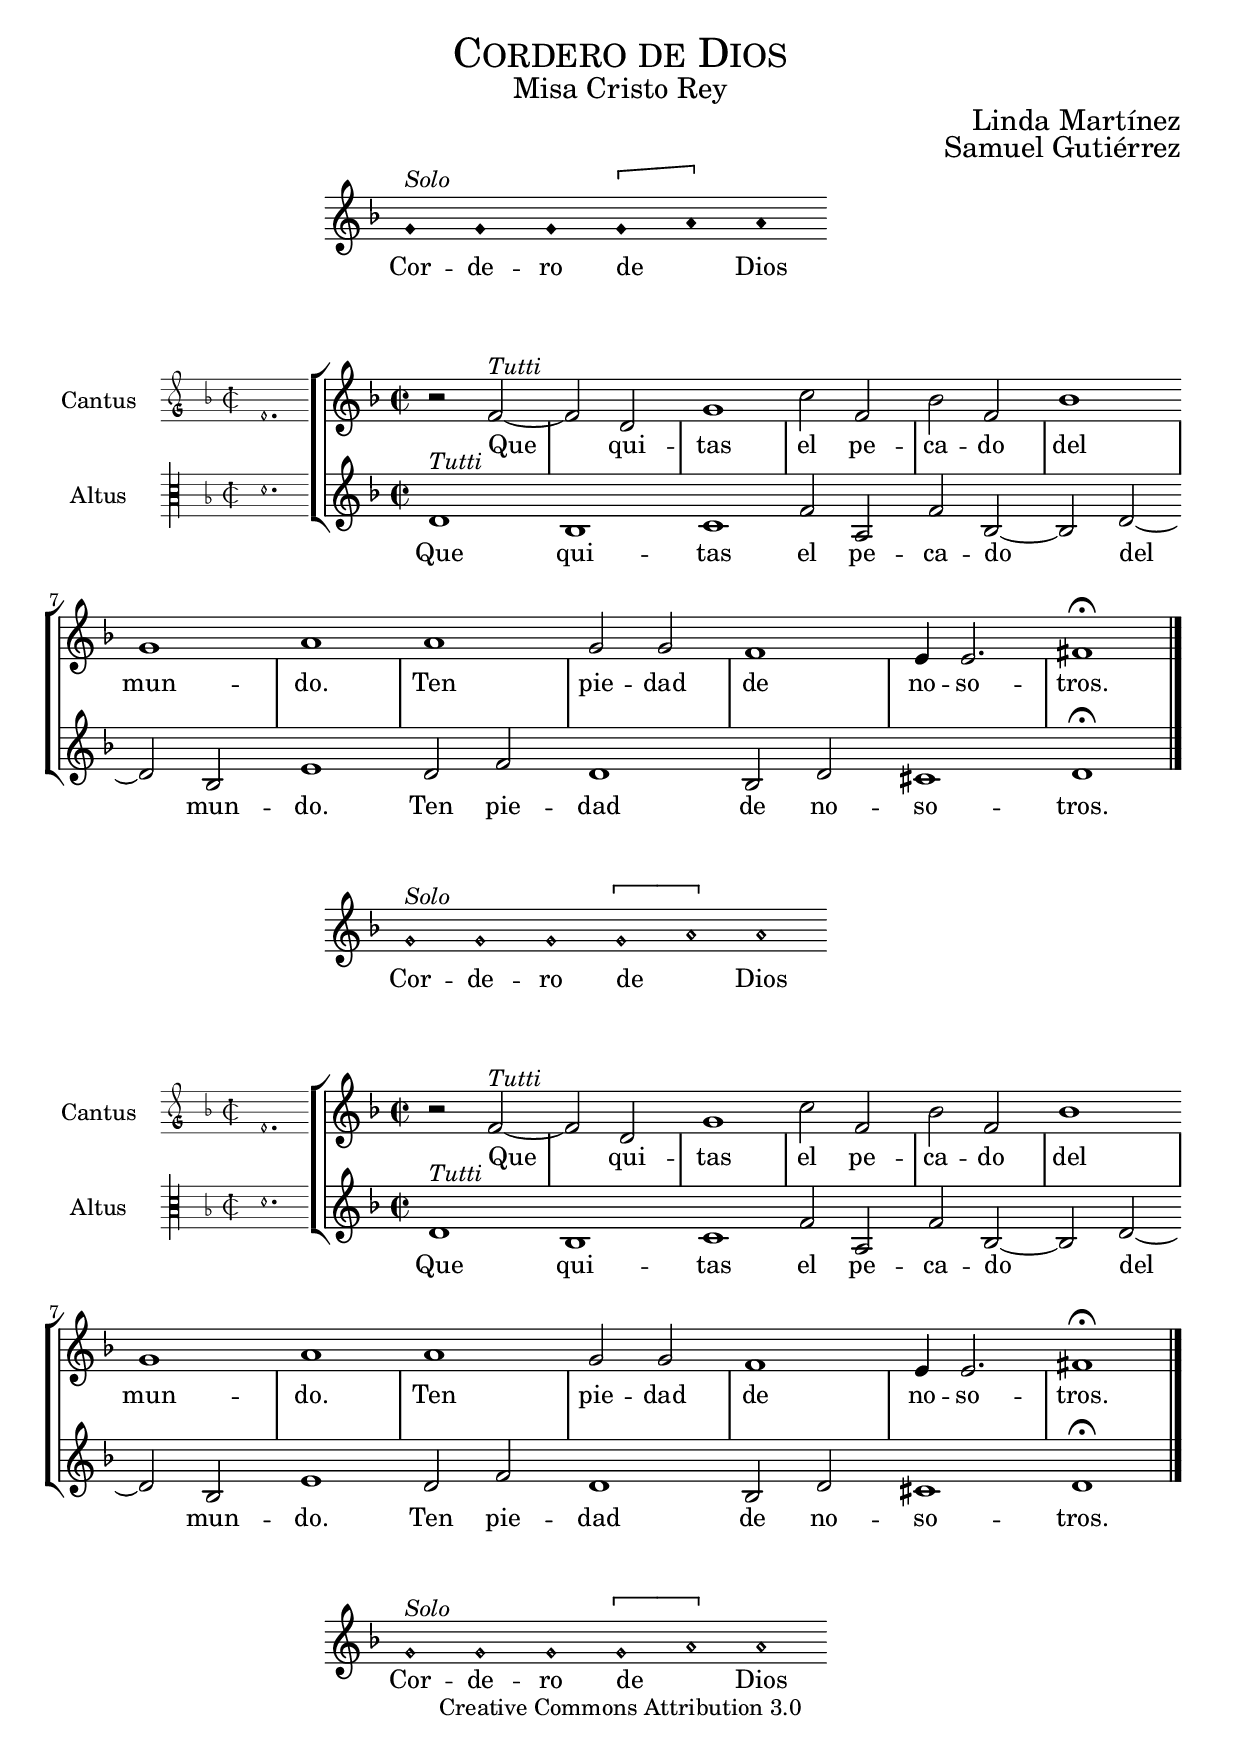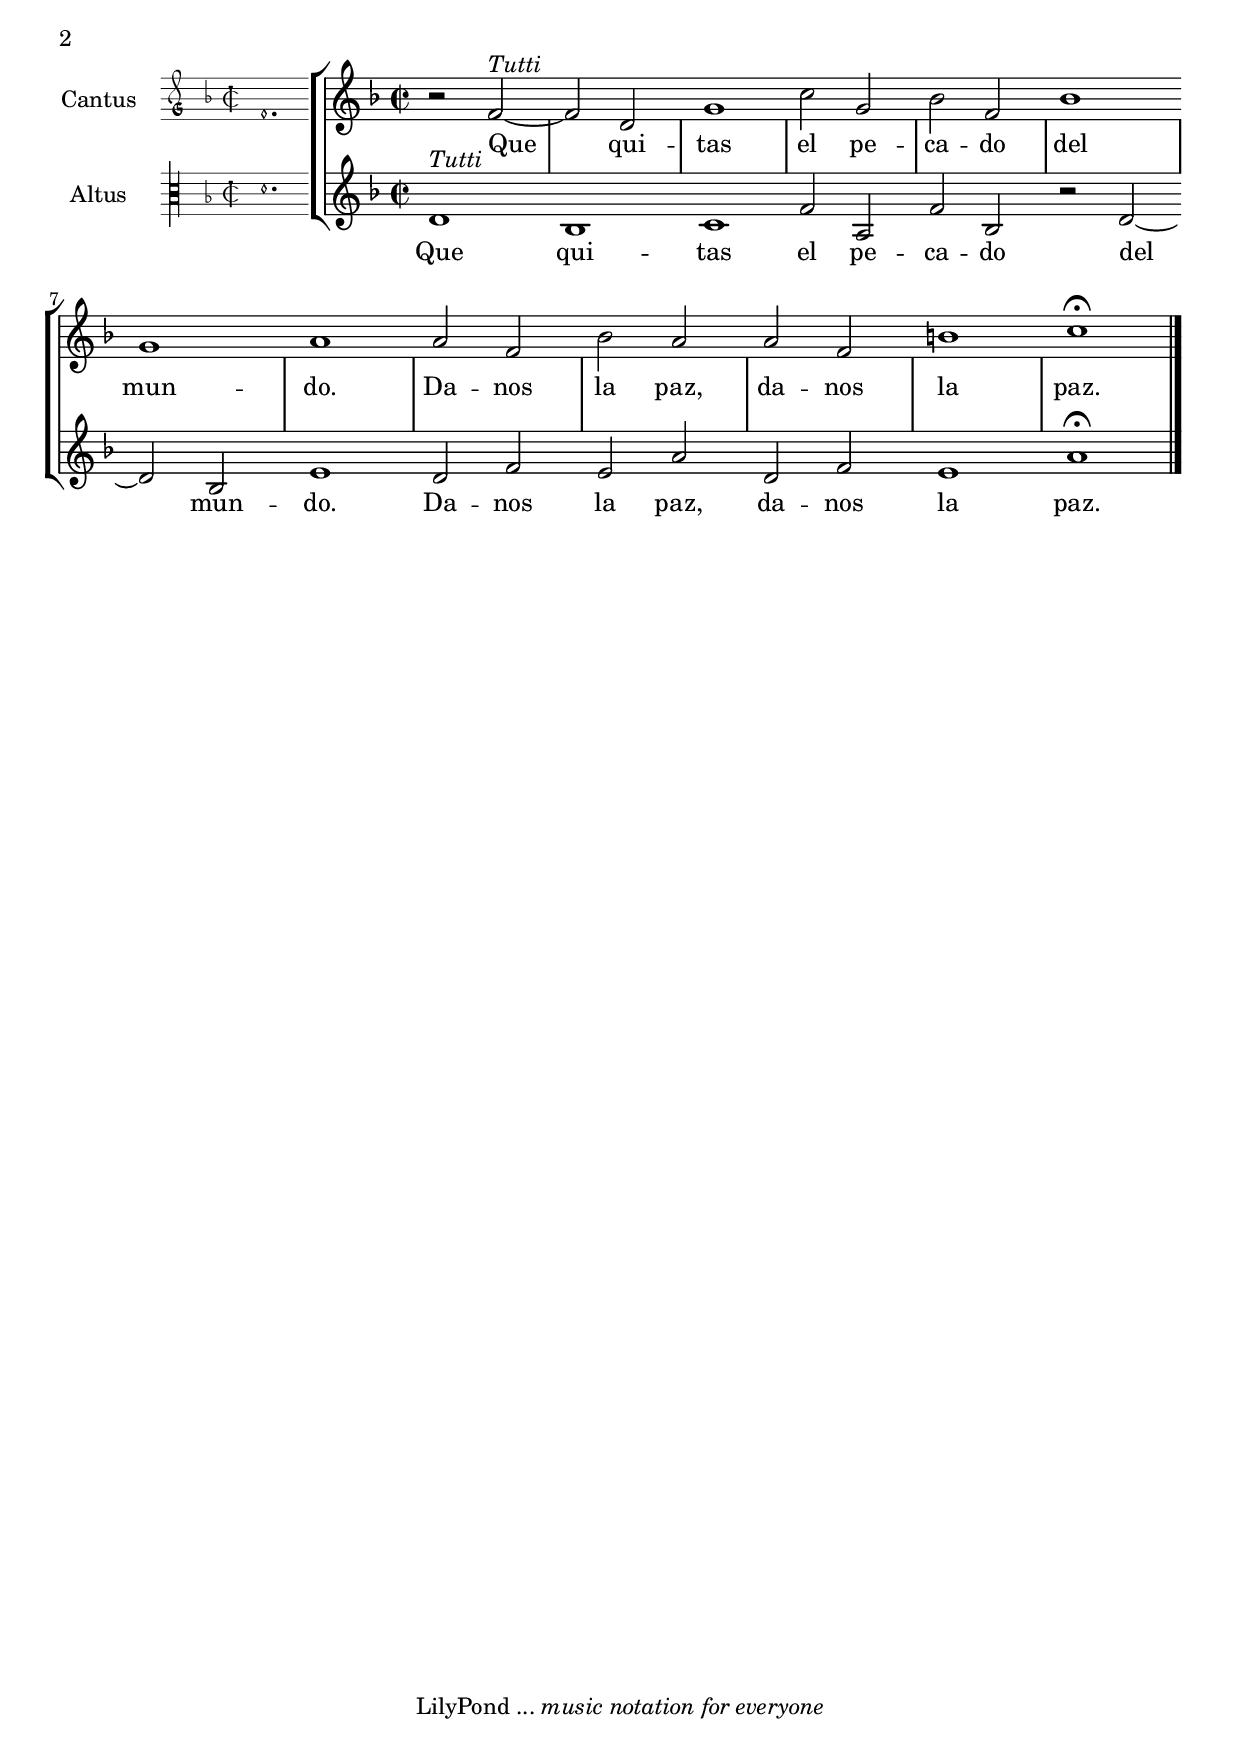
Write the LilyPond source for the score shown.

% ****************************************************************
%   Agnus Dei - Renaissance way melody
%   Text and music with accompaniment by serachsam
% ****************************************************************

\language "espanol"
\version "2.23.2"

% --- Global parameters

% --- Includes

% --- Global size
% #(set-global-staff-size 20)

% --- Header
\markup { \fill-line { \center-column { \fontsize #5 \smallCaps "Cordero de Dios" \fontsize #2 "Misa Cristo Rey" } } }
\markup { \fill-line { " " \center-column { \fontsize #2 "Linda Martínez" } } }
\markup { \fill-line { " " \center-column { \fontsize #2 "Samuel Gutiérrez" } } }
\header {
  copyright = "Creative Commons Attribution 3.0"
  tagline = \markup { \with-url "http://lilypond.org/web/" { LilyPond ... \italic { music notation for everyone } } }
  breakbefore = ##t
}

% --- Invocation #1
\score{
  <<
    \new Voice = "invocacion" {
      \override Staff.TimeSignature.stencil = #'()
      \override Stem.transparent = ##t
      \set Score.timing = ##f
      \override NoteHead.style = #'neomensural
      \key re \minor
      \relative do' {
        sol'^\markup{ \italic "Solo"} sol sol \[sol la\] la
      }
    }
    \new Lyrics \lyricsto "invocacion" {
      \lyricmode {
        Cor -- de -- ro de _ Dios
      }
    }
  >>
  \midi {}
  \layout {
    indent = 4.5 \cm
    line-width = 13\cm
    ragged-right = ##f
  }
}

globalPiedad = {
  \set Score.skipBars = ##t
  \clef "treble"
  \key re \minor
  \time 2/2
  \skip 1
  % the actual music
  \skip 1*12
  % let finis bar go through all staves
  \override Staff.BarLine.transparent = ##f
  % finis bar
  \bar "|."
}

% --- Music
cantusIncipitPiedad = {
  \set Staff.instrumentName = "Cantus"
  \clef "petrucci-g"
  \key fa \major
  \time 2/2
  fa'1.
}

cantusNotesPiedad = \relative do' {
  r2 fa2^\markup{ \italic "Tutti"}~
  fa2 re2
  sol1
  do2 fa,
  sib2 fa
  sib1
  sol1
  la1
  la1
  sol2 sol
  fa1
  mi4 mi2.
  fas1 \fermata
}

cantusLyricsPiedad = \lyricmode {
  Que qui -- tas el pe -- ca -- do del mun -- do.
  Ten pie -- dad de no -- so -- tros.
}

altusIncipitPiedad = {
  \set Staff.instrumentName = "Altus"
  \clef "petrucci-c3"
  \key fa \major
  \time 2/2
  re'1.
}

altusNotesPiedad = \relative do' {
  re1^\markup{ \italic "Tutti"}
  sib1
  do1
  fa2 la,
  fa'2 sib,~
  sib2 re~
  re2 sib
  mi1
  re2 fa
  re1
  sib2 re
  dos1
  re1 \fermata
}

altusLyricsPiedad = \lyricmode {
  Que qui -- tas el pe -- ca -- do del mun -- do.
  Ten pie -- dad de no -- so -- tros.
}

\score {
  <<
    \new StaffGroup = choirStaff <<
      \new Voice = "cantusNotes" <<
        \set Staff.instrumentName = #"Cantus"
        \incipit \cantusIncipitPiedad
        \globalPiedad
        \cantusNotesPiedad
      >>
      \new Lyrics \lyricsto cantusNotes { \cantusLyricsPiedad }
      \new Voice = "altusNotes" <<
        \set Staff.instrumentName = #"Altus"
        \globalPiedad
        \incipit \altusIncipitPiedad
        \altusNotesPiedad
      >>
      \new Lyrics \lyricsto altusNotes { \altusLyricsPiedad }
    >>
  >>
  \midi {}
  \layout {
    \context {
      \Score
      \hide BarLine
    }
    \context {
      \Lyrics
      \consists "Bar_engraver"
      \consists "Separating_line_group_engraver"
    }
    \context {
      \Voice
      \hide Slur
      \remove "Forbid_line_break_engraver"
    }
    indent = 4.5\cm
    incipit-width = 2.5\cm
  }
}

% --- Invocation #2
\score{
  <<
    \new Voice = "invocacion" {
      \override Staff.TimeSignature.stencil = #'()
      \override Stem.transparent = ##t
      \set Score.timing = ##f
      \override NoteHead.style = #'neomensural
      \key re \minor
      \relative do' {
        sol'^\markup{ \italic "Solo"} sol sol \[sol la\] la
      }
    }
    \new Lyrics \lyricsto "invocacion" {
      \lyricmode {
        Cor -- de -- ro de _ Dios
      }
    }
  >>
  \midi {}
  \layout {
    indent = 4.5 \cm
    line-width = 13\cm
    ragged-right = ##f
  }
}

\score {
  <<
    \new StaffGroup = choirStaff <<
      \new Voice = "cantusNotes" <<
        \set Staff.instrumentName = #"Cantus"
        \incipit \cantusIncipitPiedad
        \globalPiedad
        \cantusNotesPiedad
      >>
      \new Lyrics \lyricsto cantusNotes { \cantusLyricsPiedad }
      \new Voice = "altusNotes" <<
        \set Staff.instrumentName = #"Altus"
        \globalPiedad
        \incipit \altusIncipitPiedad
        \altusNotesPiedad
      >>
      \new Lyrics \lyricsto altusNotes { \altusLyricsPiedad }
    >>
  >>
  \midi {}
  \layout {
    \context {
      \Score
      \hide BarLine
    }
    \context {
      \Lyrics
      \consists "Bar_engraver"
      \consists "Separating_line_group_engraver"
    }
    \context {
      \Voice
      \hide Slur
      \remove "Forbid_line_break_engraver"
    }
    indent = 4.5\cm
    incipit-width = 2.5\cm
  }
}

% --- Invocation #3
\score{
  <<
    \new Voice = "invocacion" {
      \override Staff.TimeSignature.stencil = #'()
      \override Stem.transparent = ##t
      \set Score.timing = ##f
      \override NoteHead.style = #'neomensural
      \key re \minor
      \relative do' {
        sol'^\markup{ \italic "Solo"} sol sol \[sol la\] la
      }
    }
    \new Lyrics \lyricsto "invocacion" {
      \lyricmode {
        Cor -- de -- ro de _ Dios
      }
    }
  >>
  \midi {}
  \layout {
    indent = 4.5 \cm
    line-width = 13\cm
    ragged-right = ##f
  }
}

globalPaz = {
  \set Score.skipBars = ##t
  \clef "treble"
  \key re \minor
  \time 2/2
  \skip 1
  % the actual music
  \skip 1*12
  % let finis bar go through all staves
  \override Staff.BarLine.transparent = ##f
  % finis bar
  \bar "|."
}

% --- Music
cantusIncipitPaz = {
  \set Staff.instrumentName = "Cantus"
  \clef "petrucci-g"
  \key fa \major
  \time 2/2
  fa'1.
}

cantusNotesPaz = \relative do' {
  r2 fa2^\markup{ \italic "Tutti"}~
  fa2 re2
  sol1
  do2 sol
  sib2 fa
  sib1
  sol1
  la1
  la2 fa
  sib2 la
  la2 fa
  si1
  do1 \fermata
}

cantusLyricsPaz = \lyricmode {
  Que qui -- tas el pe -- ca -- do del mun -- do.
  Da -- nos la paz, da -- nos la paz.
}

altusIncipitPaz = {
  \set Staff.instrumentName = "Altus"
  \clef "petrucci-c3"
  \key fa \major
  \time 2/2
  re'1.
}

altusNotesPaz = \relative do' {
  re1^\markup{ \italic "Tutti"}
  sib1
  do1
  fa2 la,
  fa'2 sib,
  r2 re~
  re2 sib
  mi1
  re2 fa
  mi2 la
  re,2 fa
  mi1
  la1 \fermata
}

altusLyricsPaz = \lyricmode {
  Que qui -- tas el pe -- ca -- do del mun -- do.
  Da -- nos la paz, da -- nos la paz.
}

\score {
  <<
    \new StaffGroup = choirStaff <<
      \new Voice = "cantusNotes" <<
        \set Staff.instrumentName = #"Cantus"
        \incipit \cantusIncipitPaz
        \globalPaz
        \cantusNotesPaz
      >>
      \new Lyrics \lyricsto cantusNotes { \cantusLyricsPaz }
      \new Voice = "altusNotes" <<
        \set Staff.instrumentName = #"Altus"
        \globalPaz
        \incipit \altusIncipitPaz
        \altusNotesPaz
      >>
      \new Lyrics \lyricsto altusNotes { \altusLyricsPaz }
    >>
  >>
  \midi {}
  \layout {
    \context {
      \Score
      \hide BarLine
    }
    \context {
      \Lyrics
      \consists "Bar_engraver"
      \consists "Separating_line_group_engraver"
    }
    \context {
      \Voice
      \hide Slur
      \remove "Forbid_line_break_engraver"
    }
    indent = 4.5\cm
    incipit-width = 2.5\cm
  }
}

% --- Paper
\paper{
  #(set-default-paper-size "letter")
  page-breaking = #ly:page-turn-breaking
}
